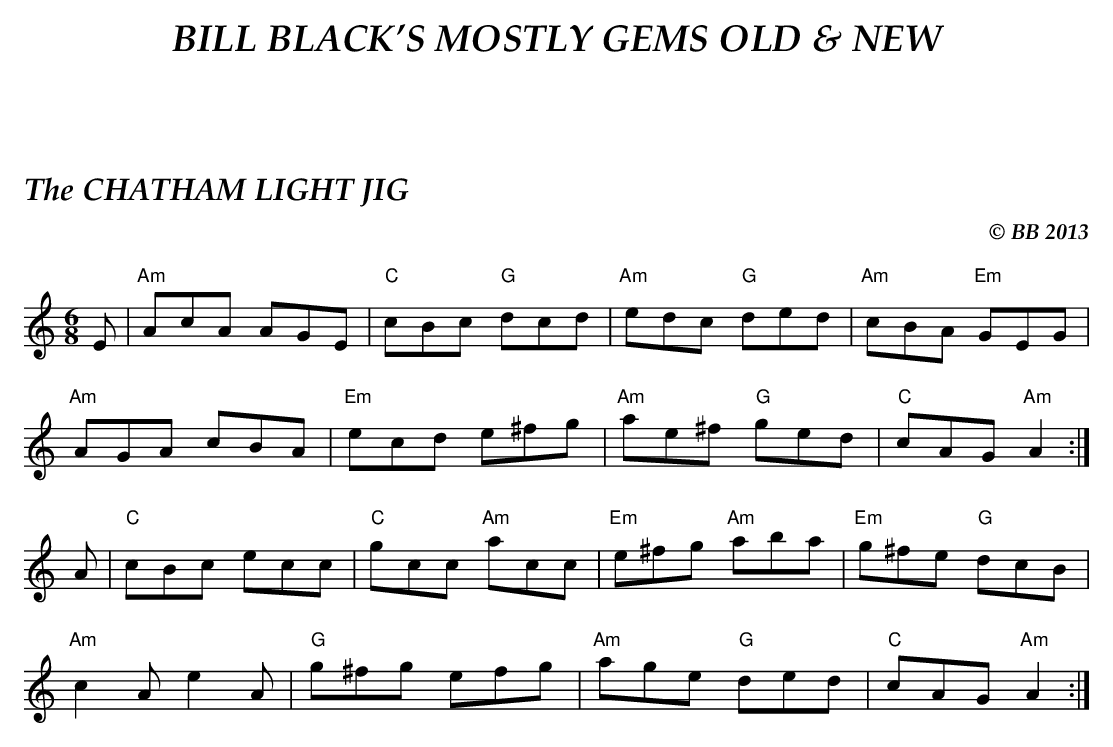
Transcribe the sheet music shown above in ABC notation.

X:1
T:CHATHAM LIGHT JIG, The
C:© BB 2013
M:6/8
Q:1/4=160
K:Am
E|"Am"AcA AGE|"C"cBc "G"dcd|"Am"edc "G"ded|"Am"cBA "Em"GEG|
"Am"AGA cBA|"Em"ecd e^fg|"Am"ae^f "G"ged|"C"cAG "Am"A2 :|
A|"C"cBc ecc|"C"gcc "Am"acc|"Em"e^fg "Am"aba|"Em"g^fe "G"dcB|
"Am" c2A e2A|"G"g^fg efg|"Am"age "G"ded|"C"cAG "Am"A2 :|
